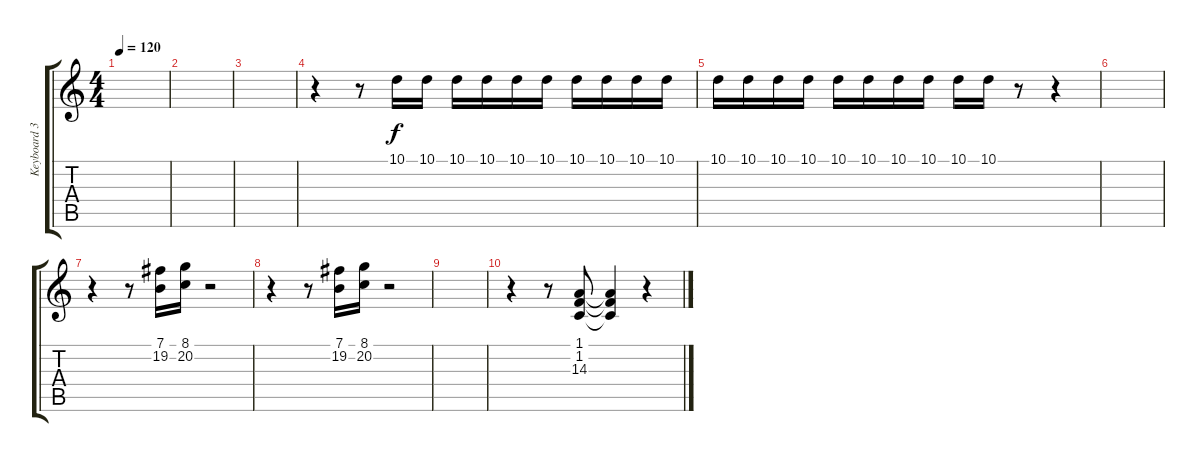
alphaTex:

\track ("Keyboard 3_3" "Keyboard 3") {instrument orchestrahit}
\staff {score tabs}
\tuning (E4 B3 G3 D3 A2 E2) {hide}
\ts (4 4)
\tempo 120
\clef g2
\ks c
|
|
|
r.4 r.8 10.1.16 10.1.16 10.1.16 10.1.16 10.1.16 10.1.16 10.1.16 10.1.16 10.1.16 10.1.16 |
10.1.16 10.1.16 10.1.16 10.1.16 10.1.16 10.1.16 10.1.16 10.1.16 10.1.16 10.1.16 r.8 r.4 |
|
r.4 r.8 (7.1 19.2).16 (8.1 20.2).16 r.2 |
r.4 r.8 (7.1 19.2).16 (8.1 20.2).16 r.2 |
|
r.4 r.8 (1.1 1.2 14.3).8 (1.1{t} 1.2{t} 14.3{t}).4 r.4
